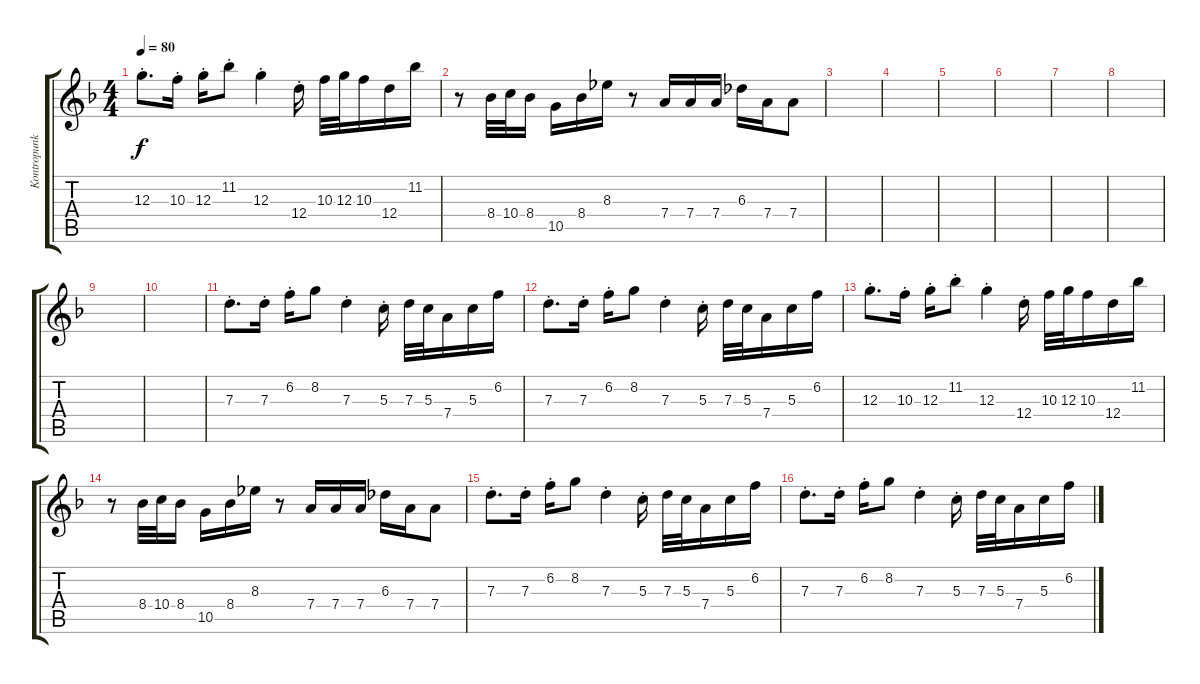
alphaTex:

\track ("Kontropunkt" "Kontropunk") {instrument synthbass2}
\staff {score tabs}
\tuning (E4 B3 G3 D3 A2 E2) {hide}
\ts (4 4)
\tempo 80
\clef g2
\ks dminor
12.3{st}.8{d dy f} 10.3{st}.16 12.3{st}.16 11.2{st}.8 12.3{st}.4 12.4{st}.16 10.3.32 12.3.32 10.3.16 12.4.16 11.2.16 |
r.8 8.4.32 10.4.32 8.4.16 10.5.16 8.4.16 8.3.16 r.8 7.4.16 7.4.16 7.4.16 6.3.16 7.4.16 7.4.8 |
|
|
|
|
|
|
|
|
7.3{st}.8{d} 7.3{st}.16 6.2{st}.16 8.2.8 7.3{st}.4 5.3{st}.16 7.3.32 5.3.32 7.4.16 5.3.16 6.2.16 |
7.3{st}.8{d} 7.3{st}.16 6.2{st}.16 8.2.8 7.3{st}.4 5.3{st}.16 7.3.32 5.3.32 7.4.16 5.3.16 6.2.16 |
12.3{st}.8{d} 10.3{st}.16 12.3{st}.16 11.2{st}.8 12.3{st}.4 12.4{st}.16 10.3.32 12.3.32 10.3.16 12.4.16 11.2.16 |
r.8 8.4.32 10.4.32 8.4.16 10.5.16 8.4.16 8.3.16 r.8 7.4.16 7.4.16 7.4.16 6.3.16 7.4.16 7.4.8 |
7.3{st}.8{d} 7.3{st}.16 6.2{st}.16 8.2.8 7.3{st}.4 5.3{st}.16 7.3.32 5.3.32 7.4.16 5.3.16 6.2.16 |
7.3{st}.8{d} 7.3{st}.16 6.2{st}.16 8.2.8 7.3{st}.4 5.3{st}.16 7.3.32 5.3.32 7.4.16 5.3.16 6.2.16
